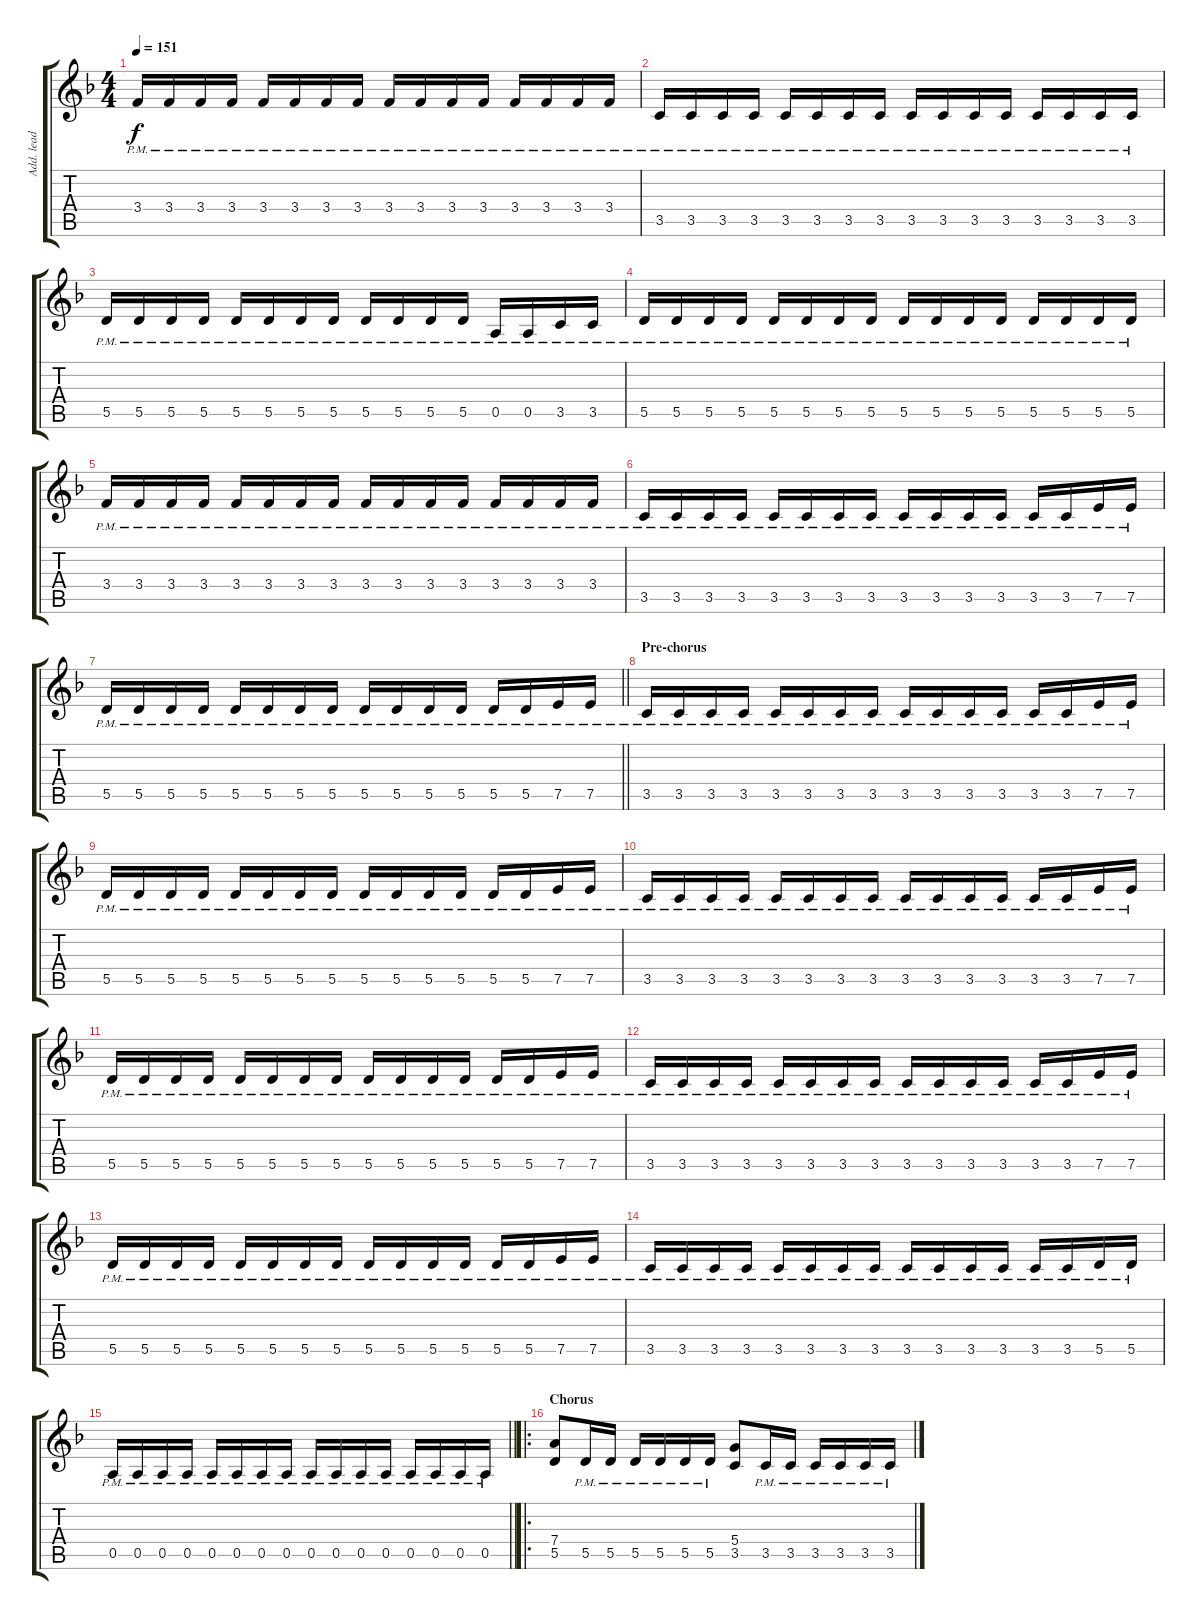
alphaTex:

\track ("Add. lead" "Add. lead") {instrument distortionguitar}
\staff {score tabs}
\tuning (E4 B3 G3 D3 A2 E2) {hide}
\ts (4 4)
\tempo 151
\clef g2
\ks dminor
3.4{pm}.16{dy f} 3.4{pm}.16 3.4{pm}.16 3.4{pm}.16 3.4{pm}.16 3.4{pm}.16 3.4{pm}.16 3.4{pm}.16 3.4{pm}.16 3.4{pm}.16 3.4{pm}.16 3.4{pm}.16 3.4{pm}.16 3.4{pm}.16 3.4{pm}.16 3.4{pm}.16 |
3.5{pm}.16 3.5{pm}.16 3.5{pm}.16 3.5{pm}.16 3.5{pm}.16 3.5{pm}.16 3.5{pm}.16 3.5{pm}.16 3.5{pm}.16 3.5{pm}.16 3.5{pm}.16 3.5{pm}.16 3.5{pm}.16 3.5{pm}.16 3.5{pm}.16 3.5{pm}.16 |
5.5{pm}.16 5.5{pm}.16 5.5{pm}.16 5.5{pm}.16 5.5{pm}.16 5.5{pm}.16 5.5{pm}.16 5.5{pm}.16 5.5{pm}.16 5.5{pm}.16 5.5{pm}.16 5.5{pm}.16 0.5{pm}.16 0.5{pm}.16 3.5{pm}.16 3.5{pm}.16 |
5.5{pm}.16 5.5{pm}.16 5.5{pm}.16 5.5{pm}.16 5.5{pm}.16 5.5{pm}.16 5.5{pm}.16 5.5{pm}.16 5.5{pm}.16 5.5{pm}.16 5.5{pm}.16 5.5{pm}.16 5.5{pm}.16 5.5{pm}.16 5.5{pm}.16 5.5{pm}.16 |
3.4{pm}.16 3.4{pm}.16 3.4{pm}.16 3.4{pm}.16 3.4{pm}.16 3.4{pm}.16 3.4{pm}.16 3.4{pm}.16 3.4{pm}.16 3.4{pm}.16 3.4{pm}.16 3.4{pm}.16 3.4{pm}.16 3.4{pm}.16 3.4{pm}.16 3.4{pm}.16 |
3.5{pm}.16 3.5{pm}.16 3.5{pm}.16 3.5{pm}.16 3.5{pm}.16 3.5{pm}.16 3.5{pm}.16 3.5{pm}.16 3.5{pm}.16 3.5{pm}.16 3.5{pm}.16 3.5{pm}.16 3.5{pm}.16 3.5{pm}.16 7.5{pm}.16 7.5{pm}.16 |
\barLineRight lightlight
5.5{pm}.16 5.5{pm}.16 5.5{pm}.16 5.5{pm}.16 5.5{pm}.16 5.5{pm}.16 5.5{pm}.16 5.5{pm}.16 5.5{pm}.16 5.5{pm}.16 5.5{pm}.16 5.5{pm}.16 5.5{pm}.16 5.5{pm}.16 7.5{pm}.16 7.5{pm}.16 |
\section ("" "Pre-chorus")
3.5{pm}.16 3.5{pm}.16 3.5{pm}.16 3.5{pm}.16 3.5{pm}.16 3.5{pm}.16 3.5{pm}.16 3.5{pm}.16 3.5{pm}.16 3.5{pm}.16 3.5{pm}.16 3.5{pm}.16 3.5{pm}.16 3.5{pm}.16 7.5{pm}.16 7.5{pm}.16 |
5.5{pm}.16 5.5{pm}.16 5.5{pm}.16 5.5{pm}.16 5.5{pm}.16 5.5{pm}.16 5.5{pm}.16 5.5{pm}.16 5.5{pm}.16 5.5{pm}.16 5.5{pm}.16 5.5{pm}.16 5.5{pm}.16 5.5{pm}.16 7.5{pm}.16 7.5{pm}.16 |
3.5{pm}.16 3.5{pm}.16 3.5{pm}.16 3.5{pm}.16 3.5{pm}.16 3.5{pm}.16 3.5{pm}.16 3.5{pm}.16 3.5{pm}.16 3.5{pm}.16 3.5{pm}.16 3.5{pm}.16 3.5{pm}.16 3.5{pm}.16 7.5{pm}.16 7.5{pm}.16 |
5.5{pm}.16 5.5{pm}.16 5.5{pm}.16 5.5{pm}.16 5.5{pm}.16 5.5{pm}.16 5.5{pm}.16 5.5{pm}.16 5.5{pm}.16 5.5{pm}.16 5.5{pm}.16 5.5{pm}.16 5.5{pm}.16 5.5{pm}.16 7.5{pm}.16 7.5{pm}.16 |
3.5{pm}.16 3.5{pm}.16 3.5{pm}.16 3.5{pm}.16 3.5{pm}.16 3.5{pm}.16 3.5{pm}.16 3.5{pm}.16 3.5{pm}.16 3.5{pm}.16 3.5{pm}.16 3.5{pm}.16 3.5{pm}.16 3.5{pm}.16 7.5{pm}.16 7.5{pm}.16 |
5.5{pm}.16 5.5{pm}.16 5.5{pm}.16 5.5{pm}.16 5.5{pm}.16 5.5{pm}.16 5.5{pm}.16 5.5{pm}.16 5.5{pm}.16 5.5{pm}.16 5.5{pm}.16 5.5{pm}.16 5.5{pm}.16 5.5{pm}.16 7.5{pm}.16 7.5{pm}.16 |
3.5{pm}.16 3.5{pm}.16 3.5{pm}.16 3.5{pm}.16 3.5{pm}.16 3.5{pm}.16 3.5{pm}.16 3.5{pm}.16 3.5{pm}.16 3.5{pm}.16 3.5{pm}.16 3.5{pm}.16 3.5{pm}.16 3.5{pm}.16 5.5{pm}.16 5.5{pm}.16 |
\barLineRight lightlight
0.5{pm}.16 0.5{pm}.16 0.5{pm}.16 0.5{pm}.16 0.5{pm}.16 0.5{pm}.16 0.5{pm}.16 0.5{pm}.16 0.5{pm}.16 0.5{pm}.16 0.5{pm}.16 0.5{pm}.16 0.5{pm}.16 0.5{pm}.16 0.5{pm}.16 0.5{pm}.16 |
\ro
\section ("" "Chorus")
(7.4 5.5).8 5.5{pm}.16 5.5{pm}.16 5.5{pm}.16 5.5{pm}.16 5.5{pm}.16 5.5{pm}.16 (5.4 3.5).8 3.5{pm}.16 3.5{pm}.16 3.5{pm}.16 3.5{pm}.16 3.5{pm}.16 3.5{pm}.16
